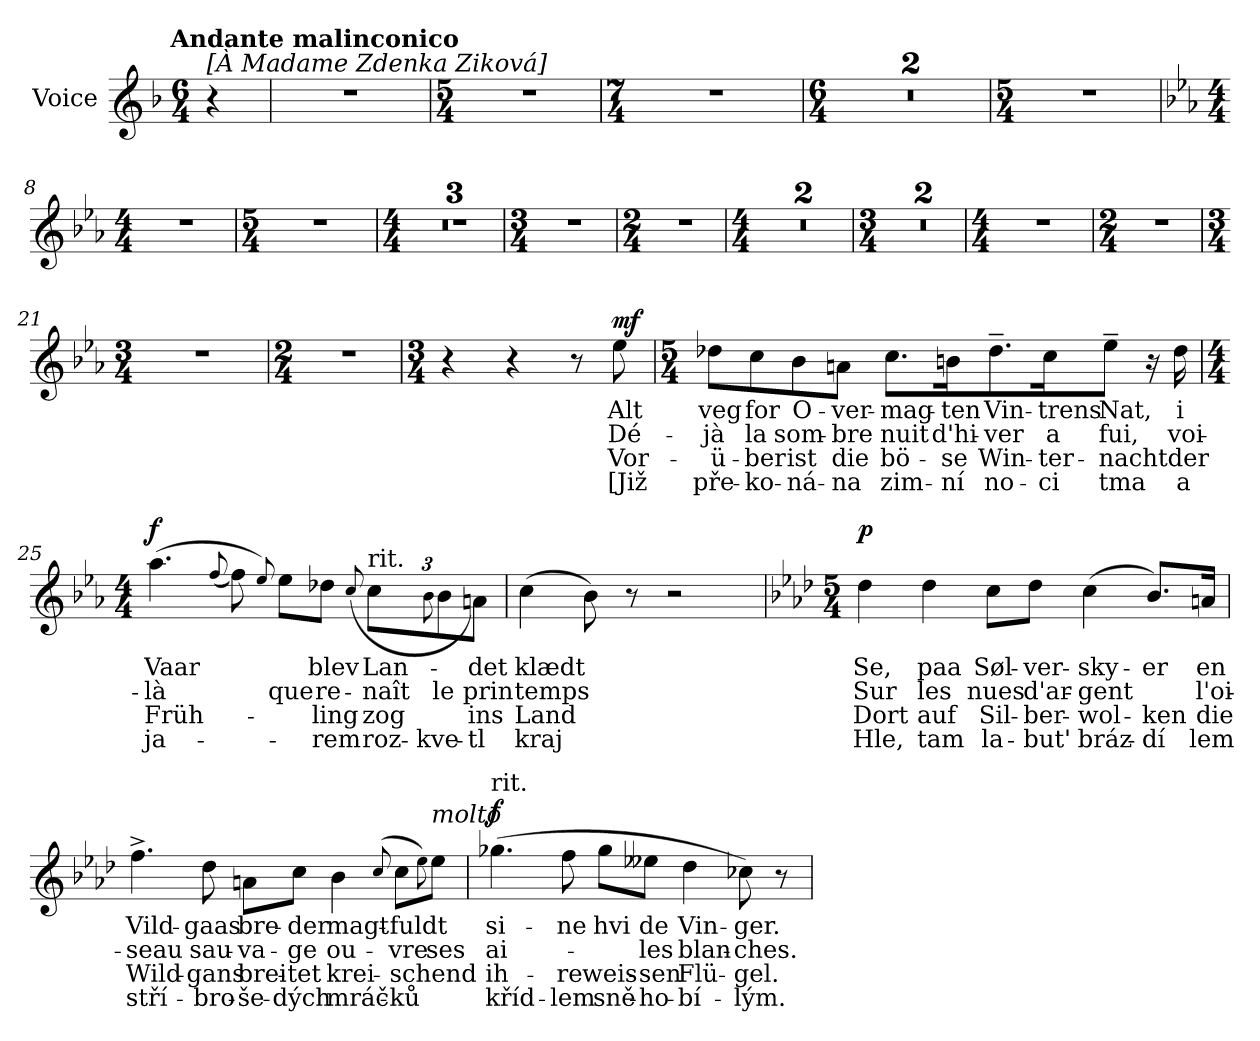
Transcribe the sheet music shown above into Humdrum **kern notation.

**kern	**text	**text	**text	**text	**dynam
*part1	*part1	*part1	*part1	*part1	*part1
*staff1	*staff1	*staff1	*staff1	*staff1	*staff1
*I"Voice	*	*	*	*	*
*I'Vo.	*	*	*	*	*
*clefG2	*	*	*	*	*
*k[b-]	*	*	*	*	*
!!LO:TX:omd:t=Andante malinconico
*M6/4	*	*	*	*	*
*MM72	*	*	*	*	*
=1	=1	=1	=1	=1	=1
!LO:TX:a:t=[À Madame Zdenka Ziková]	!	!	!	!	!
4r	.	.	.	.	.
=2	=2	=2	=2	=2	=2
1.r	.	.	.	.	.
=3	=3	=3	=3	=3	=3
*M5/4	*	*	*	*	*
4%5r	.	.	.	.	.
=4	=4	=4	=4	=4	=4
*M7/4	*	*	*	*	*
1..r	.	.	.	.	.
=5	=5	=5	=5	=5	=5
*M6/4	*	*	*	*	*
1.r	.	.	.	.	.
=6	=6	=6	=6	=6	=6
1.r	.	.	.	.	.
=7	=7	=7	=7	=7	=7
*M5/4	*	*	*	*	*
4%5r	.	.	.	.	.
=8	=8	=8	=8	=8	=8
*k[b-e-a-]	*	*	*	*	*
*M4/4	*	*	*	*	*
1r	.	.	.	.	.
!!LO:LB:g=z
=	=	=	=	=	=
*M5/4	*	*	*	*	*
4%5r	.	.	.	.	.
=10	=10	=10	=10	=10	=10
*M4/4	*	*	*	*	*
1r	.	.	.	.	.
=11	=11	=11	=11	=11	=11
1r	.	.	.	.	.
=12	=12	=12	=12	=12	=12
1r	.	.	.	.	.
=13	=13	=13	=13	=13	=13
*M3/4	*	*	*	*	*
2.r	.	.	.	.	.
=14	=14	=14	=14	=14	=14
*M2/4	*	*	*	*	*
2r	.	.	.	.	.
=15	=15	=15	=15	=15	=15
*M4/4	*	*	*	*	*
1r	.	.	.	.	.
=16	=16	=16	=16	=16	=16
1r	.	.	.	.	.
=17	=17	=17	=17	=17	=17
*M3/4	*	*	*	*	*
2.r	.	.	.	.	.
=18	=18	=18	=18	=18	=18
2.r	.	.	.	.	.
!!LO:LB:g=z
=	=	=	=	=	=
*M4/4	*	*	*	*	*
1r	.	.	.	.	.
=20	=20	=20	=20	=20	=20
*M2/4	*	*	*	*	*
2r	.	.	.	.	.
=21	=21	=21	=21	=21	=21
*M3/4	*	*	*	*	*
2.r	.	.	.	.	.
=22	=22	=22	=22	=22	=22
*M2/4	*	*	*	*	*
2r	.	.	.	.	.
!!LO:LB:g=z
=	=	=	=	=	=
*M3/4	*	*	*	*	*
4r	.	.	.	.	.
4r	.	.	.	.	.
8r	.	.	.	.	.
*MM120	*	*	*	*	*
!	!	!	!	!	!LO:DY:a
8ee-\	Alt	Dé-	Vor-	[Již	mf
=24	=24	=24	=24	=24	=24
*M5/4	*	*	*	*	*
8dd-X\L	veg	-jà	-ü-	pře-	.
8cc\	for	la	-ber	-ko-	.
8b-\	O-	som-	ist	-ná-	.
8an\J	-ver-	-bre	die	-na	.
8.cc\L	-mag-	nuit	bö-	zim-	.
16bn\k	-ten	d'hi-	-se	-ní	.
8.dd-~\	Vin-	-ver	Win-	no-	.
16cc\k	-trens	a	-ter-	-ci	.
8ee-~\J	Nat,	fui,	-nacht	tma	.
16r	.	.	.	.	.
16dd-\	i	voi-	der	a	.
=25	=25	=25	=25	=25	=25
*M4/4	*	*	*	*	*
!	!	!	!	!	!LO:DY:a
(4.aa-\	Vaar	-là	Früh-	ja-	f
(8qqff/	.	.	.	.	.
8ff\)	.	.	.	.	.
8qqee-/)	.	.	.	.	.
8ee-\L	.	que	.	.	.
8dd-X\J	blev	re-	-ling	-rem	.
(8qqcc/	.	.	.	.	.
!LO:TX:a:t=rit.	!	!	!	!	!
12cc\L	Lan-	-naît	zog	roz-	.
8qqb-\	.	.	.	.	.
12b-\	.	le	.	-kve-	.
12an\J)	-det	prin	ins	-tl	.
!!LO:LB:g=z
=	=	=	=	=	=
(4cc\	klædt	temps	Land	kraj	.
8b-\)	.	.	.	.	.
8r	.	.	.	.	.
2r	.	.	.	.	.
=27	=27	=27	=27	=27	=27
*k[b-e-a-d-]	*	*	*	*	*
*M5/4	*	*	*	*	*
!	!	!	!	!	!LO:DY:a
4dd-\	Se,	Sur	Dort	Hle,	p
4dd-\	paa	les	auf	tam	.
8cc\L	Søl-	nues	Sil-	la-	.
8dd-\J	-ver-	d'ar-	-ber-	-but'	.
(4cc\	-sky-	-gent	-wol-	bráz-	.
8.b-/L)	-er	.	-ken	-dí	.
16an/Jk	en	l'oi-	die	lem	.
!!LO:LB:g=z
=	=	=	=	=	=
4.ff^\	Vild-	-seau	Wild-	stří-	.
8dd-\	-gaas	sau-	-gans	-bro-	.
8an\L	bre-	-va-	brei-	-še-	.
8cc\J	-der	-ge	-tet	-dých	.
4b-\	magt-	ou-	krei-	mráč-	.
(8qqcc/	.	.	.	.	.
8cc\L	-fuldt	-vre	-schend	-ků	.
8qqee-\)	.	.	.	.	.
!LO:TX:a:i:t=molto	!	!	!	!	!
8ee-\J	.	ses	.	.	.
=29	=29	=29	=29	=29	=29
!LO:TX:a:t=rit.	!	!	!	!	!
!	!	!	!	!	!LO:DY:a
(4.gg-X\	si-	ai-	ih-	kříd-	f
!	!	!	!	!	!LO:DY:a
8ff\	-ne	.	-re	-lem	dim.
8gg-\L	hvi	.	weis-	sně-	.
8ee--X\J	-de	-les	-sen	-ho-	.
4dd-\	Vin-	blan-	Flü-	-bí-	.
8cc-X\)	-ger.	-ches.	-gel.	-lým.	.
8r	.	.	.	.	.
=	=	=	=	=	=
*-	*-	*-	*-	*-	*-
